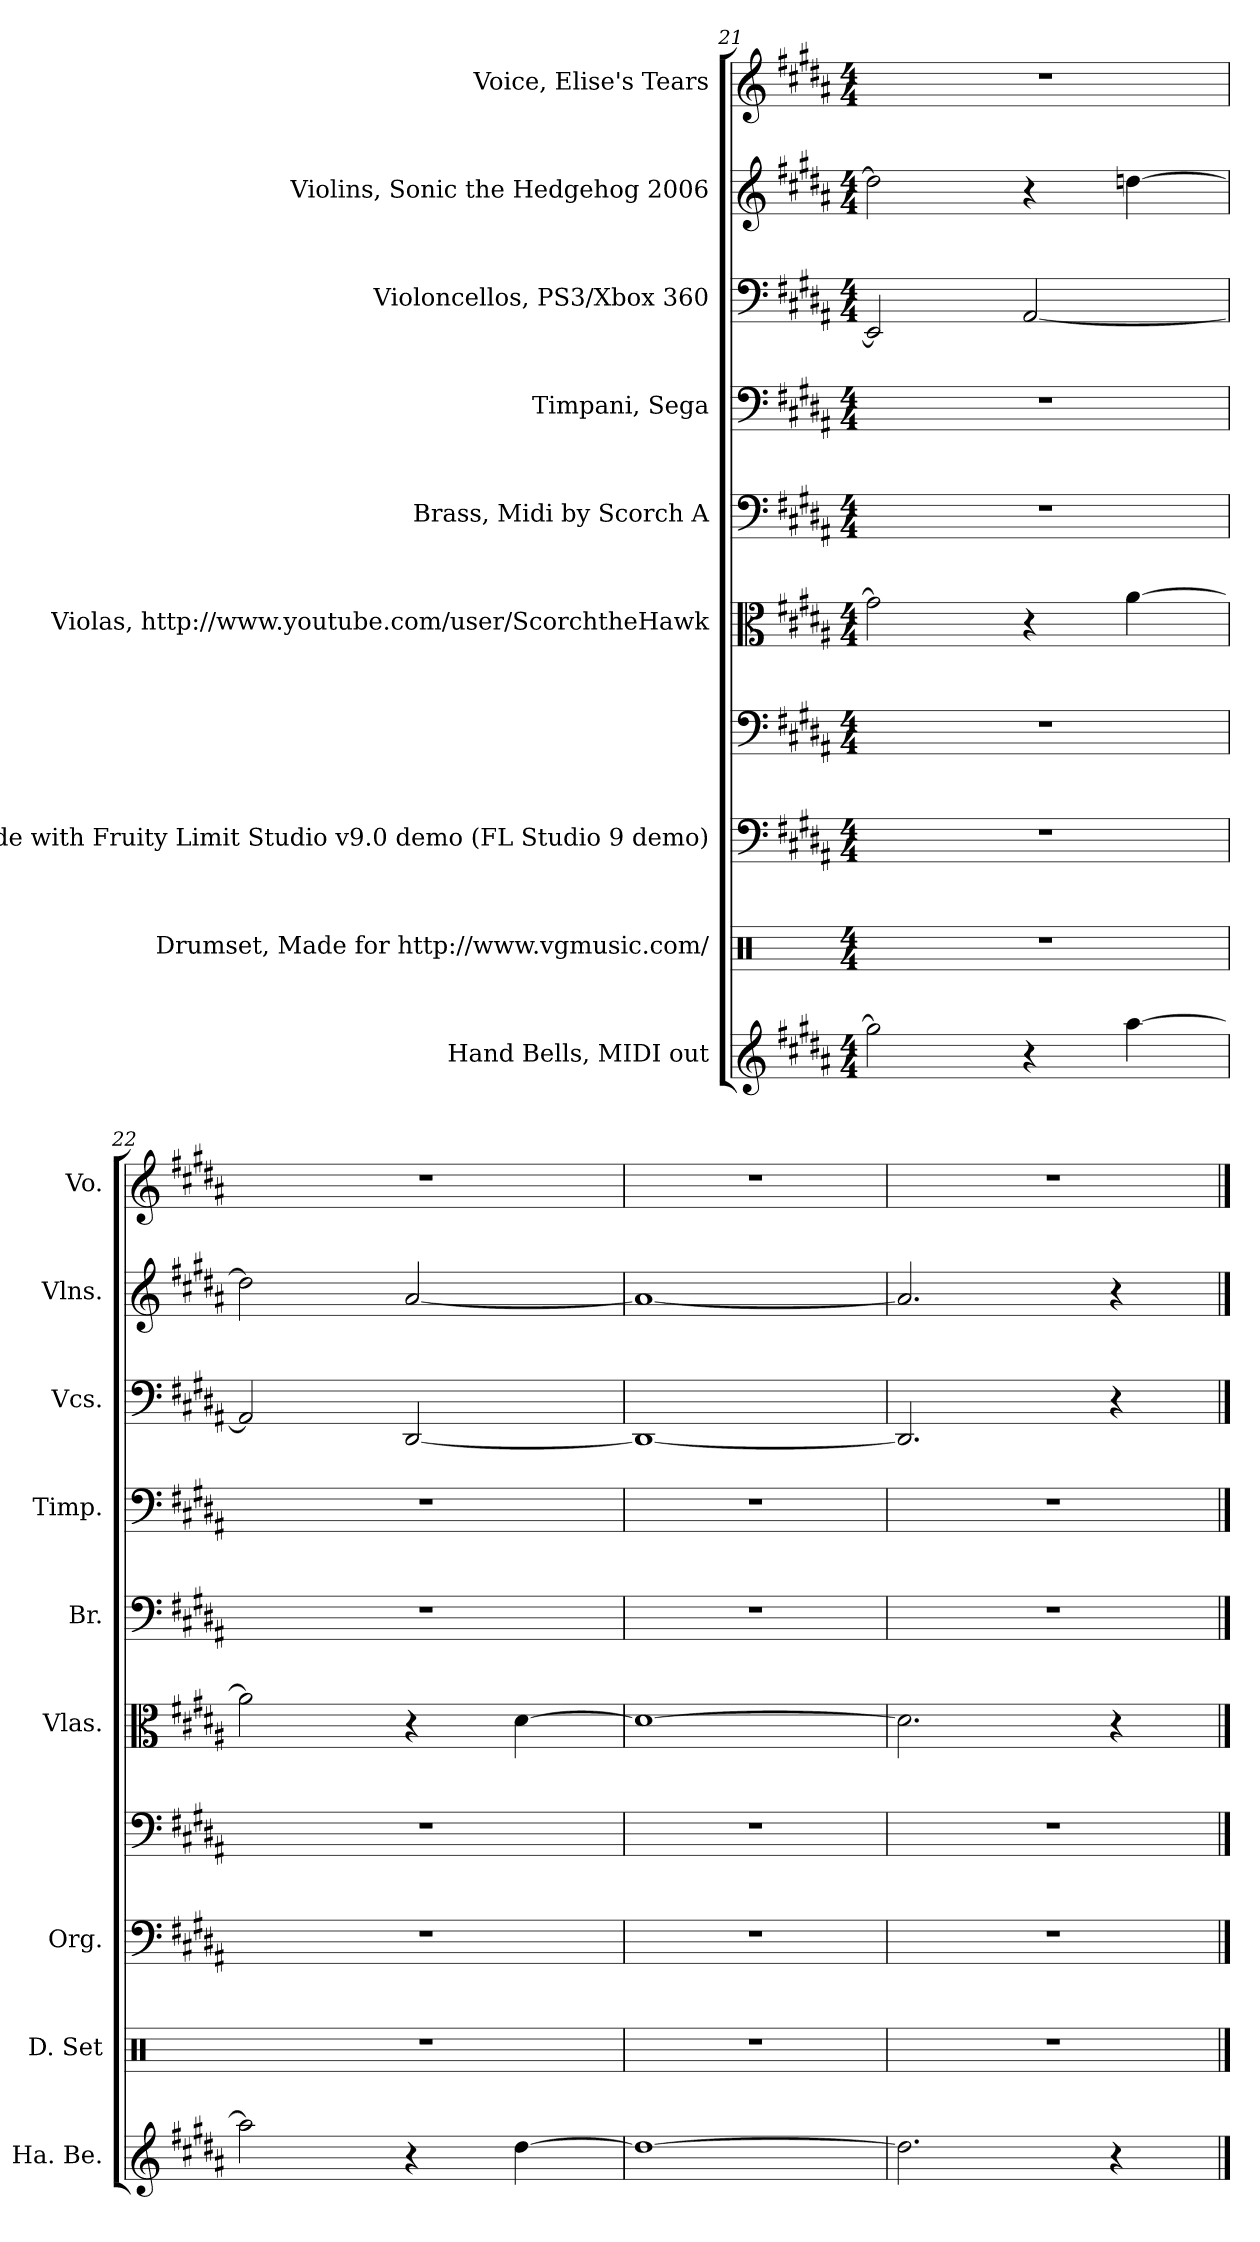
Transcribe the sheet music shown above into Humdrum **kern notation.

**kern	**kern	**kern	**kern	**kern	**kern	**kern	**kern	**kern	**kern
*part9	*part8	*part7	*part7	*part6	*part5	*part4	*part3	*part2	*part1
*staff10	*staff9	*staff8	*staff7	*staff6	*staff5	*staff4	*staff3	*staff2	*staff1
*I"Hand Bells, MIDI out	*I"Drumset, Made for http://www.vgmusic.com/	*I"Organ, Made with Fruity Limit Studio v9.0 demo (FL Studio 9 demo)	*	*I"Violas, http://www.youtube.com/user/ScorchtheHawk	*I"Brass, Midi by Scorch A	*I"Timpani, Sega	*I"Violoncellos, PS3/Xbox 360	*I"Violins, Sonic the Hedgehog 2006	*I"Voice, Elise's Tears
*I'Ha. Be.	*I'D. Set	*I'Org.	*	*I'Vlas.	*I'Br.	*I'Timp.	*I'Vcs.	*I'Vlns.	*I'Vo.
!!LO:PB:g=z
*clefG2	*clefX	*clefF4	*clefF4	*clefC3	*clefF4	*clefF4	*clefF4	*clefG2	*clefG2
*k[f#c#g#d#a#]	*k[]	*k[f#c#g#d#a#]	*k[f#c#g#d#a#]	*k[f#c#g#d#a#]	*k[f#c#g#d#a#]	*k[f#c#g#d#a#]	*k[f#c#g#d#a#]	*k[f#c#g#d#a#]	*k[f#c#g#d#a#]
*M4/4	*M4/4	*M4/4	*M4/4	*M4/4	*M4/4	*M4/4	*M4/4	*M4/4	*M4/4
=21	=21	=21	=21	=21	=21	=21	=21	=21	=21
2gg#\]	1r	1r	1r	2g#\]	1r	1r	2EE#/]	2dd#\]	1r
4r	.	.	.	4r	.	.	[2AA#/	4r	.
[4aa#\	.	.	.	[4a#\	.	.	.	[4ddn\	.
=22	=22	=22	=22	=22	=22	=22	=22	=22	=22
2aa#\]	1r	1r	1r	2a#\]	1r	1r	2AA#/]	2dd\]	1r
4r	.	.	.	4r	.	.	[2DD#/	[2a#/	.
[4dd#\	.	.	.	[4d#\	.	.	.	.	.
=23	=23	=23	=23	=23	=23	=23	=23	=23	=23
1dd#_	1r	1r	1r	1d#_	1r	1r	1DD#_	1a#_	1r
=24	=24	=24	=24	=24	=24	=24	=24	=24	=24
2.dd#\]	1r	1r	1r	2.d#\]	1r	1r	2.DD#/]	2.a#/]	1r
4r	.	.	.	4r	.	.	4r	4r	.
==	==	==	==	==	==	==	==	==	==
*-	*-	*-	*-	*-	*-	*-	*-	*-	*-
